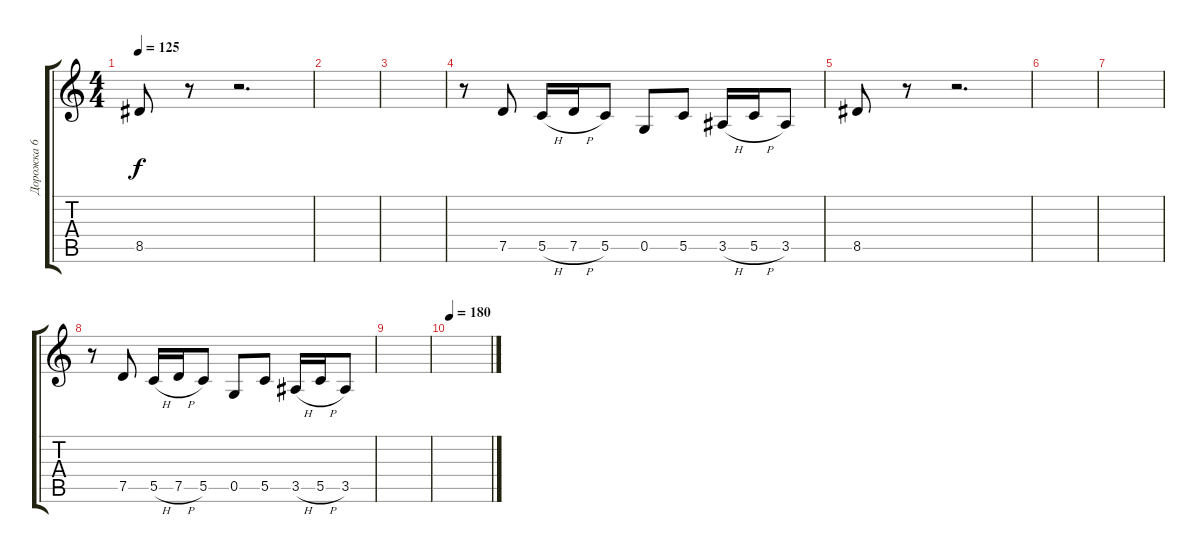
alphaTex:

\track ("Дорожка 6" "Дорожка 6") {instrument distortionguitar}
\staff {score tabs}
\tuning (D4 A3 F3 C3 G2 C2) {hide}
\ts (4 4)
\tempo 125
\clef g2
\ks c
8.5.8{dy f} r.8 r.2{d} |
|
|
r.8 7.5.8 5.5{h}.16 7.5{h}.16 5.5.8 0.5.8 5.5.8 3.5{h}.16 5.5{h}.16 3.5.8 |
8.5.8 r.8 r.2{d} |
|
|
r.8 7.5.8 5.5{h}.16 7.5{h}.16 5.5.8 0.5.8 5.5.8 3.5{h}.16 5.5{h}.16 3.5.8 |
|
\tempo 180
